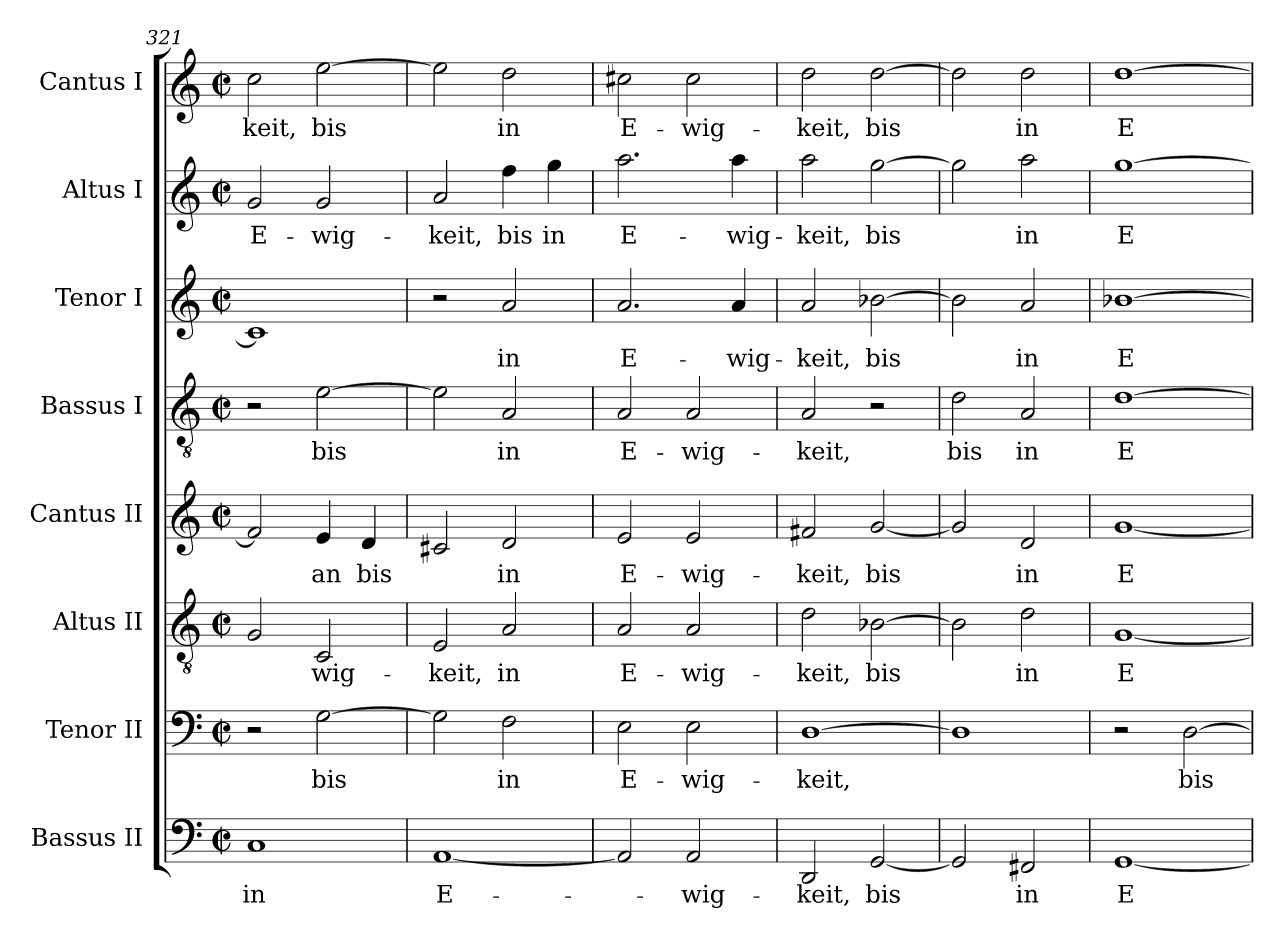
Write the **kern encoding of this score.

**kern	**text	**kern	**text	**kern	**text	**kern	**text	**kern	**text	**kern	**text	**kern	**text	**kern	**text
*part8	*part8	*part7	*part7	*part6	*part6	*part5	*part5	*part4	*part4	*part3	*part3	*part2	*part2	*part1	*part1
*staff8	*staff8	*staff7	*staff7	*staff6	*staff6	*staff5	*staff5	*staff4	*staff4	*staff3	*staff3	*staff2	*staff2	*staff1	*staff1
*I"Bassus II	*	*I"Tenor II	*	*I"Altus II	*	*I"Cantus II	*	*I"Bassus I	*	*I"Tenor I	*	*I"Altus I	*	*I"Cantus I	*
*I'B2	*	*I'T2	*	*I'A2	*	*I'C2	*	*I'B1	*	*I'T1	*	*I'A1	*	*I'C1	*
*clefF4	*	*clefF4	*	*clefGv2	*	*clefG2	*	*clefGv2	*	*clefG2	*	*clefG2	*	*clefG2	*
*k[]	*	*k[]	*	*k[]	*	*k[]	*	*k[]	*	*k[]	*	*k[]	*	*k[]	*
*C:	*	*C:	*	*C:	*	*C:	*	*C:	*	*C:	*	*C:	*	*C:	*
*M2/2	*	*M2/2	*	*M2/2	*	*M2/2	*	*M2/2	*	*M2/2	*	*M2/2	*	*M2/2	*
*met(c|)	*	*met(c|)	*	*met(c|)	*	*met(c|)	*	*met(c|)	*	*met(c|)	*	*met(c|)	*	*met(c|)	*
=321	=321	=321	=321	=321	=321	=321	=321	=321	=321	=321	=321	=321	=321	=321	=321
!	!LO:LY:b	!	!	!	!	!	!	!	!	!	!	!	!	!	!
!	!	!	!	!	!	!	!	!	!	!	!	!	!LO:LY:b	!	!
!	!	!	!	!	!	!	!	!	!	!	!	!	!	!	!LO:LY:b
1C	in	2r	.	2G/	.	2f/]	.	2r	.	1c]	.	2g/	E-	2cc\	-keit,
!	!	!	!LO:LY:b	!	!	!	!	!	!	!	!	!	!	!	!
!	!	!	!	!	!LO:LY:b	!	!	!	!	!	!	!	!	!	!
!	!	!	!	!	!	!	!LO:LY:b	!	!	!	!	!	!	!	!
!	!	!	!	!	!	!	!	!	!LO:LY:b	!	!	!	!	!	!
!	!	!	!	!	!	!	!	!	!	!	!	!	!LO:LY:b	!	!
!	!	!	!	!	!	!	!	!	!	!	!	!	!	!	!LO:LY:b
.	.	[2G\	bis	2C/	-wig-	4e/	an	[2e\	bis	.	.	2g/	-wig-	[2ee\	bis
!	!	!	!	!	!	!	!LO:LY:b	!	!	!	!	!	!	!	!
.	.	.	.	.	.	4d/	bis	.	.	.	.	.	.	.	.
=322	=322	=322	=322	=322	=322	=322	=322	=322	=322	=322	=322	=322	=322	=322	=322
!	!LO:LY:b	!	!	!	!	!	!	!	!	!	!	!	!	!	!
!	!	!	!	!	!LO:LY:b	!	!	!	!	!	!	!	!	!	!
!	!	!	!	!	!	!	!	!	!	!	!	!	!LO:LY:b	!	!
[1AA	E-	2G\]	.	2E/	-keit,	2c#X/	.	2e\]	.	2r	.	2a/	-keit,	2ee\]	.
!	!	!	!LO:LY:b	!	!	!	!	!	!	!	!	!	!	!	!
!	!	!	!	!	!LO:LY:b	!	!	!	!	!	!	!	!	!	!
!	!	!	!	!	!	!	!LO:LY:b	!	!	!	!	!	!	!	!
!	!	!	!	!	!	!	!	!	!LO:LY:b	!	!	!	!	!	!
!	!	!	!	!	!	!	!	!	!	!	!LO:LY:b	!	!	!	!
!	!	!	!	!	!	!	!	!	!	!	!	!	!LO:LY:b	!	!
!	!	!	!	!	!	!	!	!	!	!	!	!	!	!	!LO:LY:b
.	.	2F\	in	2A/	in	2d/	in	2A/	in	2a/	in	4ff\	bis	2dd\	in
!	!	!	!	!	!	!	!	!	!	!	!	!	!LO:LY:b	!	!
.	.	.	.	.	.	.	.	.	.	.	.	4gg\	in	.	.
!!LO:LB:g=z
=323	=323	=323	=323	=323	=323	=323	=323	=323	=323	=323	=323	=323	=323	=323	=323
!	!	!	!LO:LY:b	!	!	!	!	!	!	!	!	!	!	!	!
!	!	!	!	!	!LO:LY:b	!	!	!	!	!	!	!	!	!	!
!	!	!	!	!	!	!	!LO:LY:b	!	!	!	!	!	!	!	!
!	!	!	!	!	!	!	!	!	!LO:LY:b	!	!	!	!	!	!
!	!	!	!	!	!	!	!	!	!	!	!LO:LY:b	!	!	!	!
!	!	!	!	!	!	!	!	!	!	!	!	!	!LO:LY:b	!	!
!	!	!	!	!	!	!	!	!	!	!	!	!	!	!	!LO:LY:b
2AA/]	.	2E\	E-	2A/	E-	2e/	E-	2A/	E-	2.a/	E-	2.aa\	E-	2cc#X\	E-
!	!LO:LY:b	!	!	!	!	!	!	!	!	!	!	!	!	!	!
!	!	!	!LO:LY:b	!	!	!	!	!	!	!	!	!	!	!	!
!	!	!	!	!	!LO:LY:b	!	!	!	!	!	!	!	!	!	!
!	!	!	!	!	!	!	!LO:LY:b	!	!	!	!	!	!	!	!
!	!	!	!	!	!	!	!	!	!LO:LY:b	!	!	!	!	!	!
!	!	!	!	!	!	!	!	!	!	!	!	!	!	!	!LO:LY:b
2AA/	-wig-	2E\	-wig-	2A/	-wig-	2e/	-wig-	2A/	-wig-	.	.	.	.	2cc#\	-wig-
!	!	!	!	!	!	!	!	!	!	!	!LO:LY:b	!	!	!	!
!	!	!	!	!	!	!	!	!	!	!	!	!	!LO:LY:b	!	!
.	.	.	.	.	.	.	.	.	.	4a/	-wig-	4aa\	-wig-	.	.
=324	=324	=324	=324	=324	=324	=324	=324	=324	=324	=324	=324	=324	=324	=324	=324
!	!LO:LY:b	!	!	!	!	!	!	!	!	!	!	!	!	!	!
!	!	!	!LO:LY:b	!	!	!	!	!	!	!	!	!	!	!	!
!	!	!	!	!	!LO:LY:b	!	!	!	!	!	!	!	!	!	!
!	!	!	!	!	!	!	!LO:LY:b	!	!	!	!	!	!	!	!
!	!	!	!	!	!	!	!	!	!LO:LY:b	!	!	!	!	!	!
!	!	!	!	!	!	!	!	!	!	!	!LO:LY:b	!	!	!	!
!	!	!	!	!	!	!	!	!	!	!	!	!	!LO:LY:b	!	!
!	!	!	!	!	!	!	!	!	!	!	!	!	!	!	!LO:LY:b
2DD/	-keit,	[1D	-keit,	2d\	-keit,	2f#X/	-keit,	2A/	-keit,	2a/	-keit,	2aa\	-keit,	2dd\	-keit,
!	!LO:LY:b	!	!	!	!	!	!	!	!	!	!	!	!	!	!
!	!	!	!	!	!LO:LY:b	!	!	!	!	!	!	!	!	!	!
!	!	!	!	!	!	!	!LO:LY:b	!	!	!	!	!	!	!	!
!	!	!	!	!	!	!	!	!	!	!	!LO:LY:b	!	!	!	!
!	!	!	!	!	!	!	!	!	!	!	!	!	!LO:LY:b	!	!
!	!	!	!	!	!	!	!	!	!	!	!	!	!	!	!LO:LY:b
[2GG/	bis	.	.	[2B-X\	bis	[2g/	bis	2r	.	[2b-X\	bis	[2gg\	bis	[2dd\	bis
=325	=325	=325	=325	=325	=325	=325	=325	=325	=325	=325	=325	=325	=325	=325	=325
!	!	!	!	!	!	!	!	!	!LO:LY:b	!	!	!	!	!	!
2GG/]	.	1D]	.	2B-\]	.	2g/]	.	2d\	bis	2b-\]	.	2gg\]	.	2dd\]	.
!	!LO:LY:b	!	!	!	!	!	!	!	!	!	!	!	!	!	!
!	!	!	!	!	!LO:LY:b	!	!	!	!	!	!	!	!	!	!
!	!	!	!	!	!	!	!LO:LY:b	!	!	!	!	!	!	!	!
!	!	!	!	!	!	!	!	!	!LO:LY:b	!	!	!	!	!	!
!	!	!	!	!	!	!	!	!	!	!	!LO:LY:b	!	!	!	!
!	!	!	!	!	!	!	!	!	!	!	!	!	!LO:LY:b	!	!
!	!	!	!	!	!	!	!	!	!	!	!	!	!	!	!LO:LY:b
2FF#X/	in	.	.	2d\	in	2d/	in	2A/	in	2a/	in	2aa\	in	2dd\	in
=326	=326	=326	=326	=326	=326	=326	=326	=326	=326	=326	=326	=326	=326	=326	=326
!	!LO:LY:b	!	!	!	!	!	!	!	!	!	!	!	!	!	!
!	!	!	!	!	!LO:LY:b	!	!	!	!	!	!	!	!	!	!
!	!	!	!	!	!	!	!LO:LY:b	!	!	!	!	!	!	!	!
!	!	!	!	!	!	!	!	!	!LO:LY:b	!	!	!	!	!	!
!	!	!	!	!	!	!	!	!	!	!	!LO:LY:b	!	!	!	!
!	!	!	!	!	!	!	!	!	!	!	!	!	!LO:LY:b	!	!
!	!	!	!	!	!	!	!	!	!	!	!	!	!	!	!LO:LY:b
[1GG	E-	2r	.	[1G	E-	[1g	E-	[1d	E-	[1b-X	E-	[1gg	E-	[1dd	E-
!	!	!	!LO:LY:b	!	!	!	!	!	!	!	!	!	!	!	!
.	.	[2D\	bis	.	.	.	.	.	.	.	.	.	.	.	.
=	=	=	=	=	=	=	=	=	=	=	=	=	=	=	=
*-	*-	*-	*-	*-	*-	*-	*-	*-	*-	*-	*-	*-	*-	*-	*-
